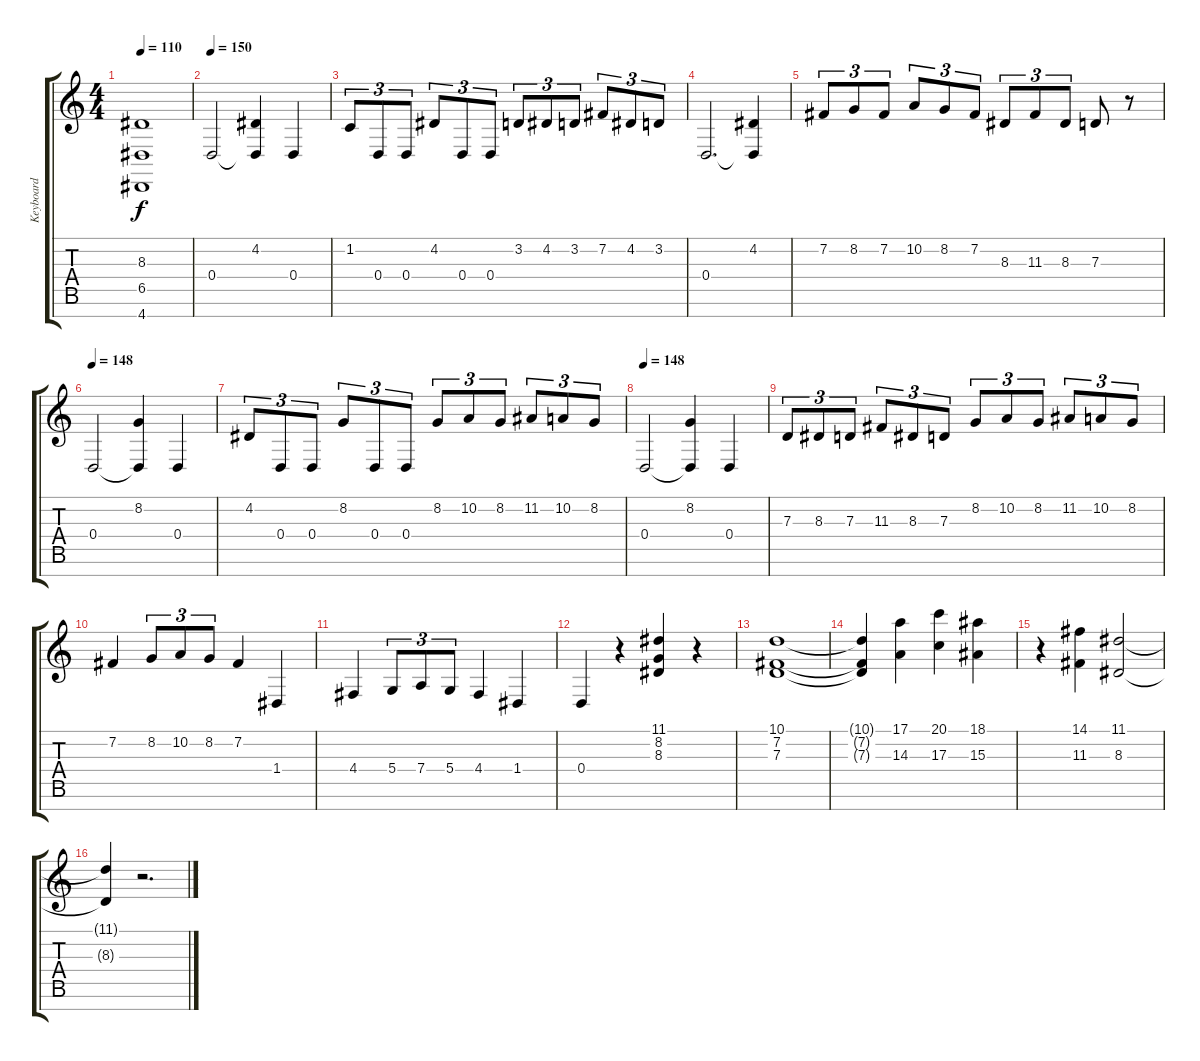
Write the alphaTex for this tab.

\track ("Keyboard" "Keyboard") {instrument stringensemble1}
\staff {score tabs}
\tuning (E4 B3 G3 D3 A2 E2 B1) {hide}
\ts (4 4)
\tempo 110
\clef g2
\ks c
(8.3 6.5 4.7).1{dy f} |
\tempo 150
0.4.2{volume 9} (4.2 0.4{t}).4 0.4.4 |
1.2.8{tu (3 2)} 0.4.8{tu (3 2)} 0.4.8{tu (3 2)} 4.2.8{tu (3 2)} 0.4.8{tu (3 2)} 0.4.8{tu (3 2)} 3.2.8{tu (3 2)} 4.2.8{tu (3 2)} 3.2.8{tu (3 2)} 7.2.8{tu (3 2)} 4.2.8{tu (3 2)} 3.2.8{tu (3 2)} |
0.4.2{d} (4.2 0.4{t}).4 |
7.2.8{tu (3 2)} 8.2.8{tu (3 2)} 7.2.8{tu (3 2)} 10.2.8{tu (3 2)} 8.2.8{tu (3 2)} 7.2.8{tu (3 2)} 8.3.8{tu (3 2)} 11.3.8{tu (3 2)} 8.3.8{tu (3 2)} 7.3.8 r.8 |
\tempo 148
0.4.2 (8.2 0.4{t}).4 0.4.4 |
4.2.8{tu (3 2)} 0.4.8{tu (3 2)} 0.4.8{tu (3 2)} 8.2.8{tu (3 2)} 0.4.8{tu (3 2)} 0.4.8{tu (3 2)} 8.2.8{tu (3 2)} 10.2.8{tu (3 2)} 8.2.8{tu (3 2)} 11.2.8{tu (3 2)} 10.2.8{tu (3 2)} 8.2.8{tu (3 2)} |
\tempo 148
0.4.2 (8.2 0.4{t}).4 0.4.4 |
7.3.8{tu (3 2)} 8.3.8{tu (3 2)} 7.3.8{tu (3 2)} 11.3.8{tu (3 2)} 8.3.8{tu (3 2)} 7.3.8{tu (3 2)} 8.2.8{tu (3 2)} 10.2.8{tu (3 2)} 8.2.8{tu (3 2)} 11.2.8{tu (3 2)} 10.2.8{tu (3 2)} 8.2.8{tu (3 2)} |
7.2.4 8.2.8{tu (3 2)} 10.2.8{tu (3 2)} 8.2.8{tu (3 2)} 7.2.4 1.4.4 |
4.4.4 5.4.8{tu (3 2)} 7.4.8{tu (3 2)} 5.4.8{tu (3 2)} 4.4.4 1.4.4 |
0.4.4 r.4 (11.1 8.2 8.3).4 r.4 |
(10.1 7.2 7.3).1 |
(10.1{t} 7.2{t} 7.3{t}).4 (17.1 14.3).4 (20.1 17.3).4 (18.1 15.3).4 |
r.4 (14.1 11.3).4 (11.1 8.3).2 |
(11.1{t} 8.3{t}).4 r.2{d}
